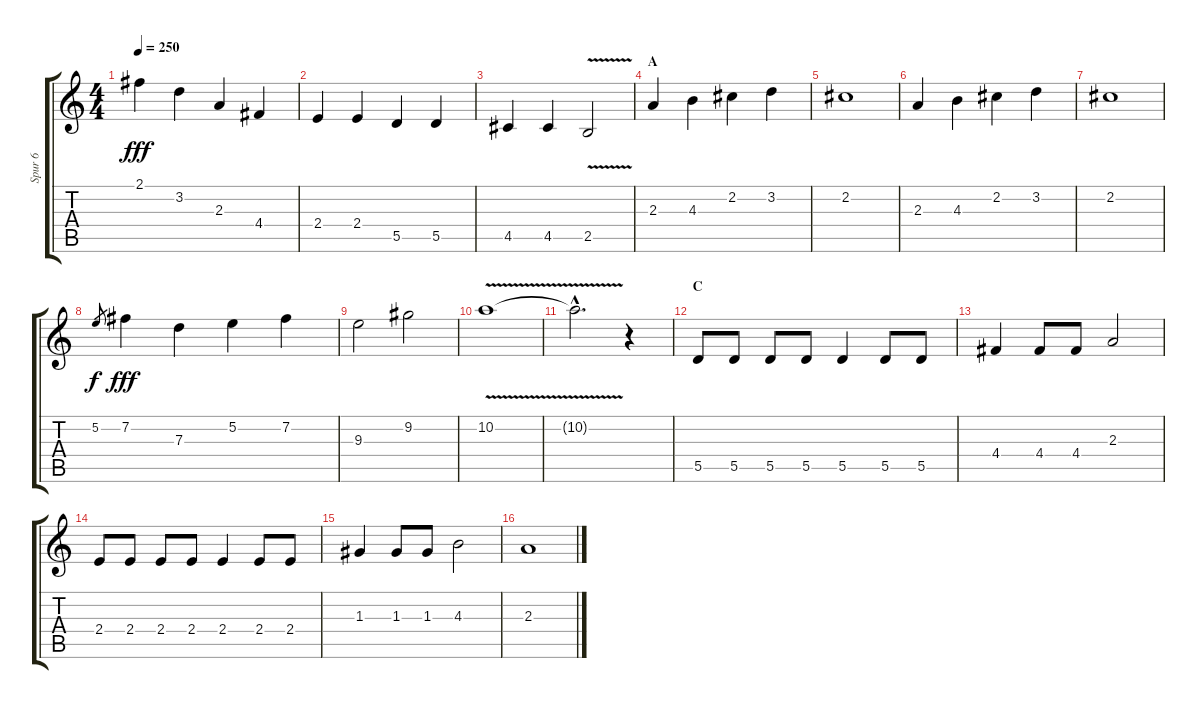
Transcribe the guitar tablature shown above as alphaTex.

\track ("Spur 6" "Spur 6") {instrument acousticguitarnylon}
\staff {score tabs}
\tuning (E4 B3 G3 D3 A2 E2) {hide}
\ts (4 4)
\tempo 250
\clef g2
\ks c
2.1.4{dy fff} 3.2.4 2.3.4 4.4.4 |
2.4.4 2.4.4 5.5.4 5.5.4 |
4.5.4 4.5.4 2.5{v}.2 |
\section ("" "A")
2.3.4{instrument electricguitarmuted} 4.3.4 2.2.4 3.2.4 |
2.2.1 |
2.3.4 4.3.4 2.2.4 3.2.4 |
2.2.1 |
5.2.8{gr dy f} 7.2.4{dy fff} 7.3.4 5.2.4 7.2.4 |
9.3.2 9.2.2 |
10.2{v}.1 |
10.2{hac t}.2{d} r.4 |
\section ("" "C")
5.5.8 5.5.8 5.5.8 5.5.8 5.5.4 5.5.8 5.5.8 |
4.4.4 4.4.8 4.4.8 2.3.2 |
2.4.8 2.4.8 2.4.8 2.4.8 2.4.4 2.4.8 2.4.8 |
1.3.4 1.3.8 1.3.8 4.3.2 |
2.3.1
